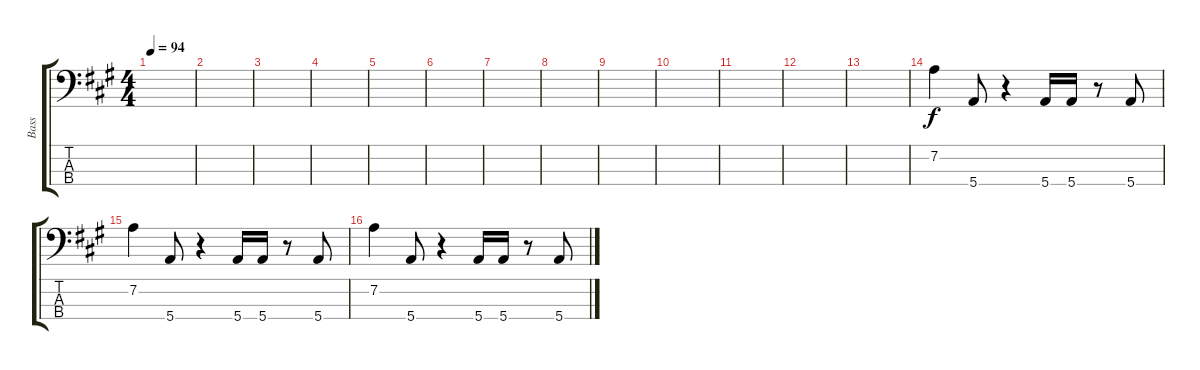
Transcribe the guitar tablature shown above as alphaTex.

\track ("Bass" "Bass") {instrument electricbassfinger}
\staff {score tabs}
\tuning (G2 D2 A1 E1) {hide}
\ts (4 4)
\tempo 94
\clef f4
\ks a
|
|
|
|
|
|
|
|
|
|
|
|
|
7.2.4 5.4.8 r.4 5.4.16 5.4.16 r.8 5.4.8 |
7.2.4 5.4.8 r.4 5.4.16 5.4.16 r.8 5.4.8 |
7.2.4 5.4.8 r.4 5.4.16 5.4.16 r.8 5.4.8
